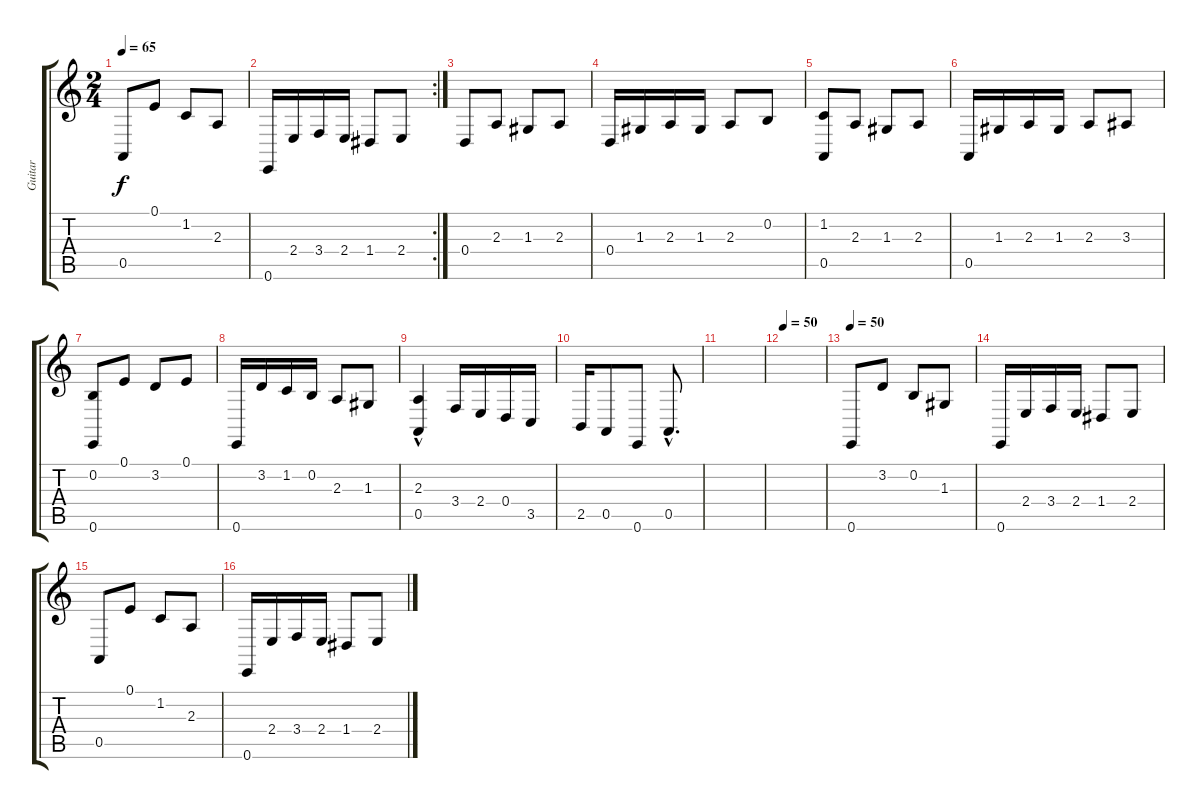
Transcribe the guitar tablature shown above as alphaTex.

\track ("Guitar" "Guitar") {instrument acousticgrandpiano}
\staff {score tabs}
\tuning (E4 B3 G3 D3 A2 E2) {hide}
\ts (2 4)
\tempo 65
\clef g2
\ks c
0.5.8{dy f} 0.1.8 1.2.8 2.3.8 |
\rc 2
0.6.16 2.4.16 3.4.16 2.4.16 1.4.8 2.4.8 |
0.4.8 2.3.8 1.3.8 2.3.8 |
0.4.16 1.3.16 2.3.16 1.3.16 2.3.8 0.2.8 |
(1.2 0.5).8 2.3.8 1.3.8 2.3.8 |
0.5.16 1.3.16 2.3.16 1.3.16 2.3.8 3.3.8 |
(0.2 0.6).8 0.1.8 3.2.8 0.1.8 |
0.6.16 3.2.16 1.2.16 0.2.16 2.3.8 1.3.8 |
(2.3 0.5{hac}).4 3.4.16 2.4.16 0.4.16 3.5.16 |
2.5.16 0.5.8 0.6.8 0.5{hac}.8{d} |
|
\tempo 50
|
\tempo 50
0.6.8 3.2.8 0.2.8 1.3.8 |
0.6.16 2.4.16 3.4.16 2.4.16 1.4.8 2.4.8 |
0.5.8 0.1.8 1.2.8 2.3.8 |
0.6.16 2.4.16 3.4.16 2.4.16 1.4.8 2.4.8
